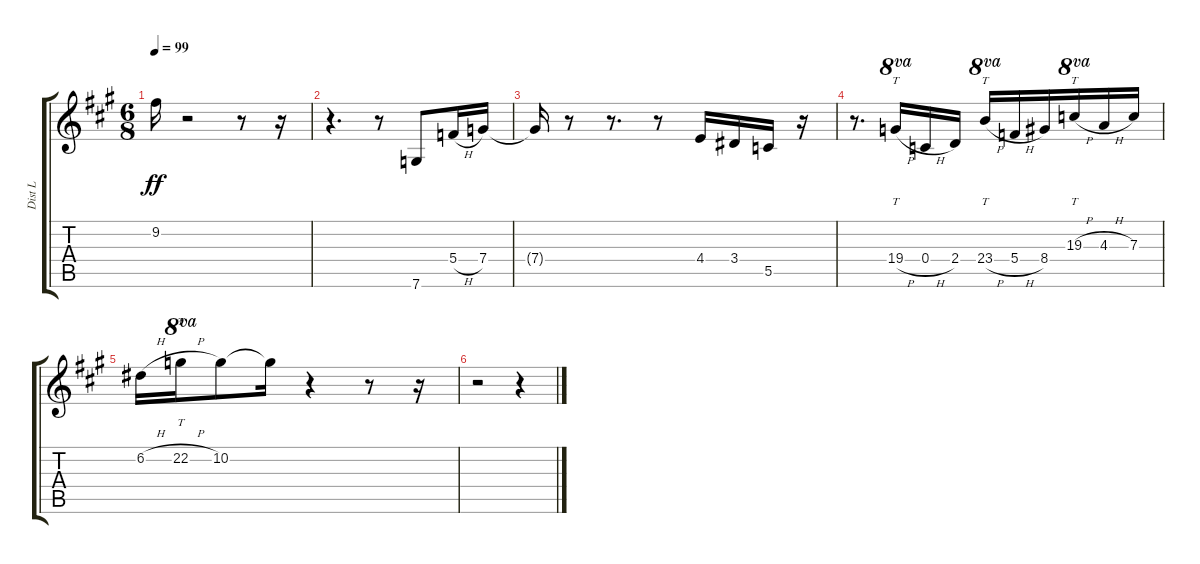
\track ("Dist L" "Dist L") {instrument distortionguitar}
\staff {score tabs}
\tuning (D4 A3 F3 C3 G2 C2) {hide}
\ts (6 8)
\tempo 99
\clef g2
\ks a
9.2{t}.16{dy ff} r.2 r.8 r.16 |
r.4{d} r.8 7.6.8 5.4{h}.16 7.4.16 |
7.4{t}.16 r.8 r.8{d} r.8 4.4.16 3.4.16 5.5.16 r.16 |
r.8{d} 19.4{h}.16{tt ot 8va} 0.4{h}.16 2.4.16 23.4{h}.16{tt ot 8va} 5.4{h}.16 8.4.16 19.3{h}.16{tt ot 8va} 4.3{h}.16 7.3.16 |
6.2{h}.16 22.2{h}.16{tt ot 8va} 10.2.8 10.2{t}.16 r.4 r.8 r.16 |
r.2 r.4
